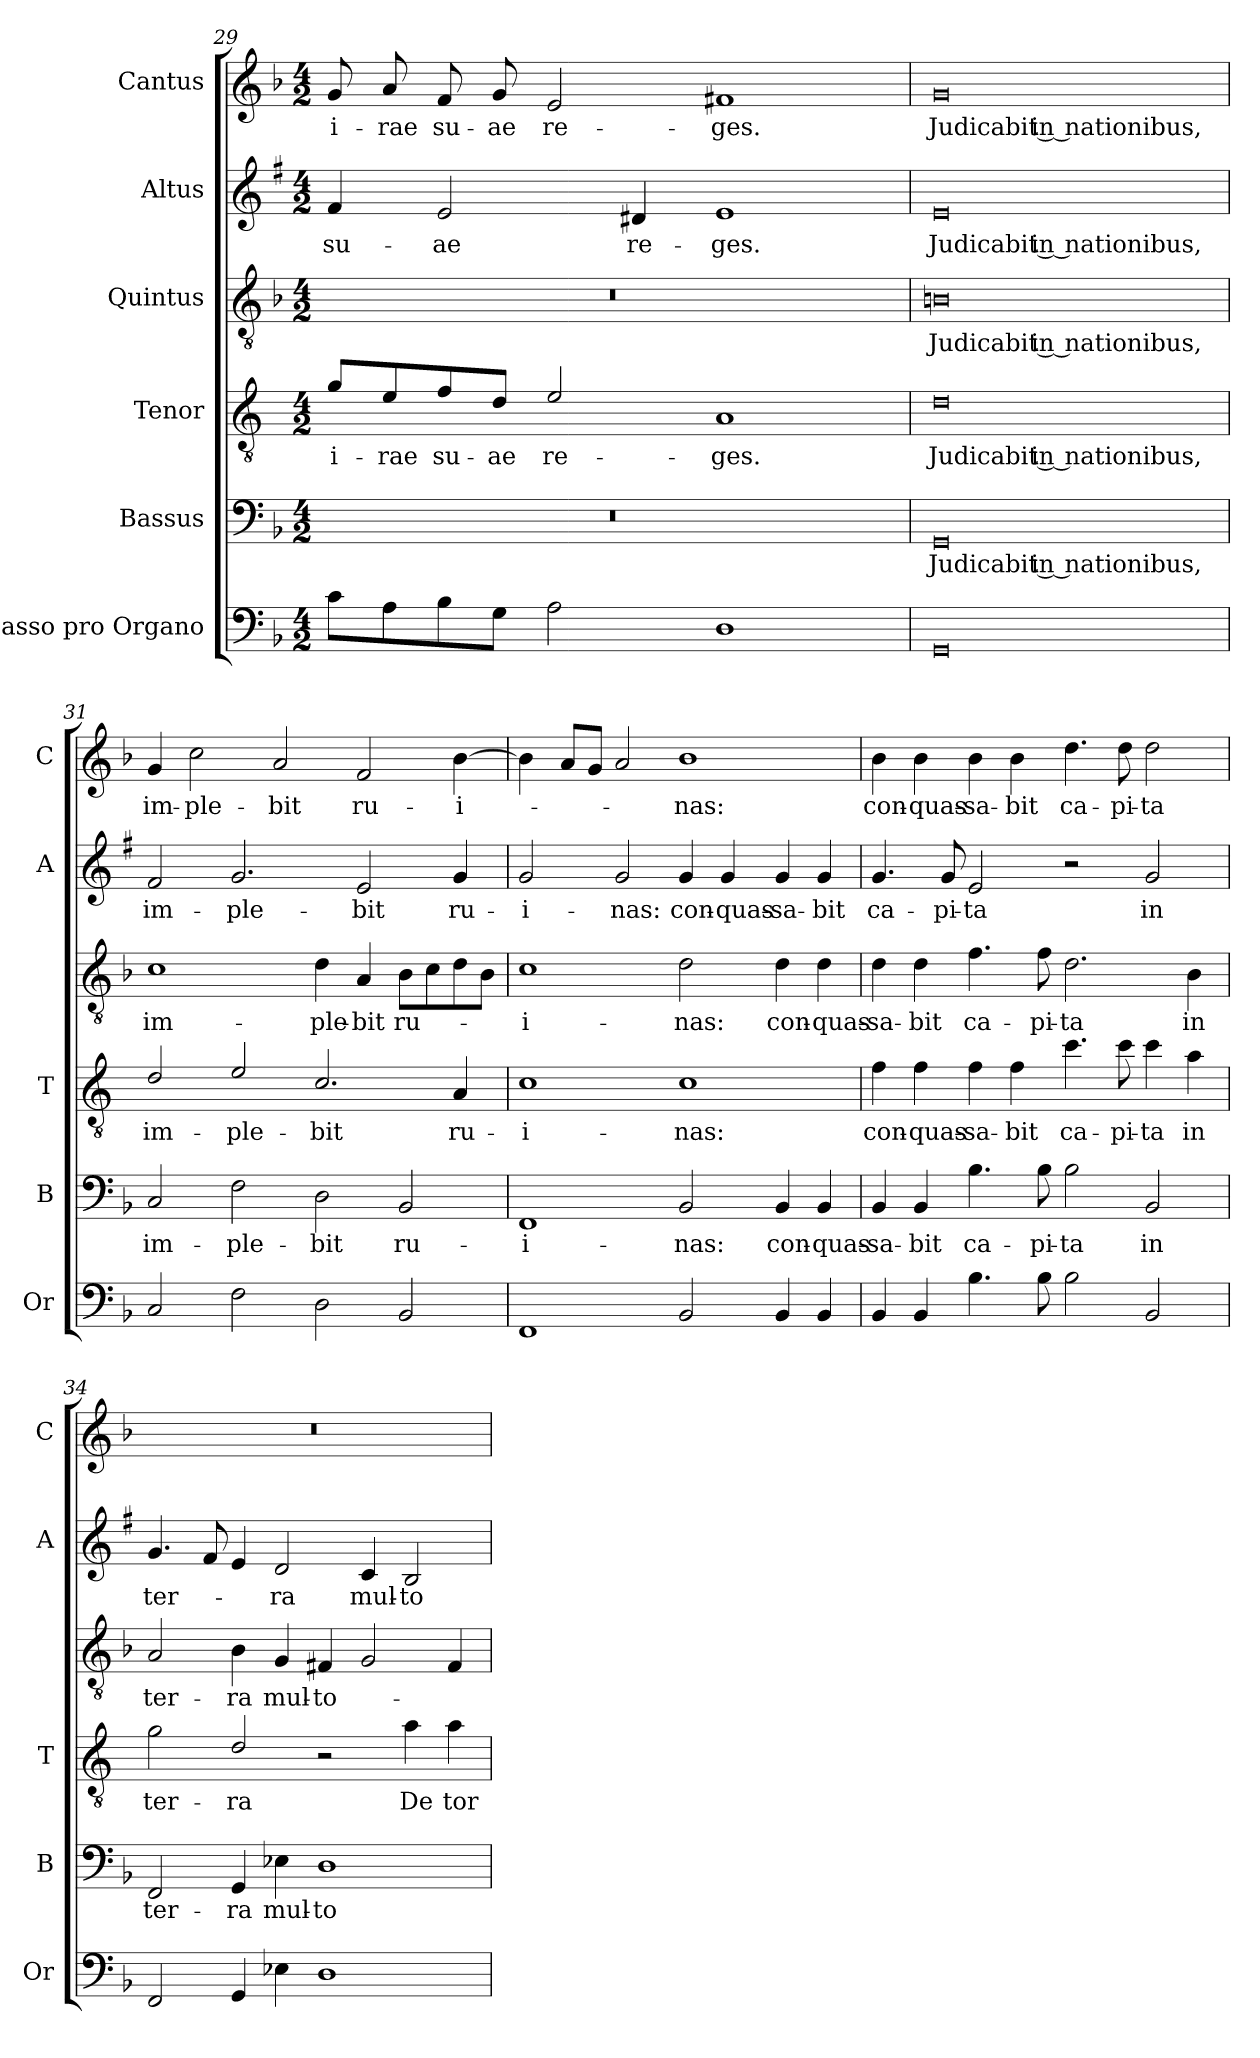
**kern	**kern	**text	**kern	**text	**kern	**text	**kern	**text	**kern	**text
*part6	*part5	*part5	*part4	*part4	*part3	*part3	*part2	*part2	*part1	*part1
*staff6	*staff5	*staff5	*staff4	*staff4	*staff3	*staff3	*staff2	*staff2	*staff1	*staff1
*I"Basso pro Organo	*I"Bassus	*	*I"Tenor	*	*I"Quintus	*	*I"Altus	*	*I"Cantus	*
*I'Or	*I'B	*	*I'T	*	*	*	*I'A	*	*I'C	*
*clefF4	*clefF4	*	*clefGv2	*	*clefGv2	*	*clefG2	*	*clefG2	*
*	*	*	*ITrd4c7	*	*	*	*ITrd1c2	*	*	*
*k[b-]	*k[b-]	*	*k[b-]	*	*k[b-]	*	*k[b-]	*	*k[b-]	*
*F:	*F:	*	*F:	*	*F:	*	*F:	*	*F:	*
*M4/2	*M4/2	*	*M4/2	*	*M4/2	*	*M4/2	*	*M4/2	*
=29	=29	=29	=29	=29	=29	=29	=29	=29	=29	=29
!	!	!	!	!LO:LY:b	!	!	!	!LO:LY:b	!	!LO:LY:b
8c\L	0r	.	8c/L	i-	0r	.	4e/	su-	8g/	i-
!	!	!	!	!LO:LY:b	!	!	!	!	!	!LO:LY:b
8A\	.	.	8A/	-rae	.	.	.	.	8a/	-rae
!	!	!	!	!LO:LY:b	!	!	!	!LO:LY:b	!	!LO:LY:b
8B-\	.	.	8B-/	su-	.	.	2d/	-ae	8f/	su-
!	!	!	!	!LO:LY:b	!	!	!	!	!	!LO:LY:b
8G\J	.	.	8G/J	-ae	.	.	.	.	8g/	-ae
!	!	!	!	!LO:LY:b	!	!	!	!	!	!LO:LY:b
2A\	.	.	2A/	re-	.	.	.	.	2e/	re-
!	!	!	!	!	!	!	!	!LO:LY:b	!	!
.	.	.	.	.	.	.	4c#X/	re-	.	.
!	!	!	!	!LO:LY:b	!	!	!	!LO:LY:b	!	!LO:LY:b
1D	.	.	1D	-ges.	.	.	1d	-ges.	1f#X	-ges.
=30	=30	=30	=30	=30	=30	=30	=30	=30	=30	=30
!	!	!LO:LY:b	!	!LO:LY:b	!	!LO:LY:b	!	!LO:LY:b	!	!LO:LY:b
0GG	0GG	Judicabit in nationibus,	0G	Judicabit in nationibus,	0Bn	Judicabit in nationibus,	0d	Judicabit in nationibus,	0g	Judicabit in nationibus,
=31	=31	=31	=31	=31	=31	=31	=31	=31	=31	=31
!	!	!LO:LY:b	!	!LO:LY:b	!	!LO:LY:b	!	!LO:LY:b	!	!LO:LY:b
2C/	2C/	im-	2G/	im-	1c	im-	2e/	im-	4g/	im-
!	!	!	!	!	!	!	!	!	!	!LO:LY:b
.	.	.	.	.	.	.	.	.	2cc\	-ple-
!	!	!LO:LY:b	!	!LO:LY:b	!	!	!	!LO:LY:b	!	!
2F\	2F\	-ple-	2A/	-ple-	.	.	2.f/	-ple-	.	.
!	!	!	!	!	!	!	!	!	!	!LO:LY:b
.	.	.	.	.	.	.	.	.	2a/	-bit
!	!	!LO:LY:b	!	!LO:LY:b	!	!LO:LY:b	!	!	!	!
2D\	2D\	-bit	2.F/	-bit	4d\	-ple-	.	.	.	.
!	!	!	!	!	!	!LO:LY:b	!	!LO:LY:b	!	!LO:LY:b
.	.	.	.	.	4A/	-bit	2d/	-bit	2f/	ru-
!	!	!LO:LY:b	!	!	!	!LO:LY:b	!	!	!	!
2BB-/	2BB-/	ru-	.	.	8B-\L	ru-	.	.	.	.
.	.	.	.	.	8c\	.	.	.	.	.
!	!	!	!	!LO:LY:b	!	!	!	!LO:LY:b	!	!LO:LY:b
.	.	.	4D/	ru-	8d\	.	4f/	ru-	[4b-\	-i-
.	.	.	.	.	8B-\J	.	.	.	.	.
!!LO:LB:g=z
=32	=32	=32	=32	=32	=32	=32	=32	=32	=32	=32
!	!	!LO:LY:b	!	!LO:LY:b	!	!LO:LY:b	!	!LO:LY:b	!	!
1FF	1FF	-i-	1F	-i-	1c	-i-	2f/	-i-	4b-\]	.
.	.	.	.	.	.	.	.	.	8a/L	.
.	.	.	.	.	.	.	.	.	8g/J	.
!	!	!	!	!	!	!	!	!LO:LY:b	!	!
.	.	.	.	.	.	.	2f/	-nas:	2a/	.
!	!	!LO:LY:b	!	!LO:LY:b	!	!LO:LY:b	!	!LO:LY:b	!	!LO:LY:b
2BB-/	2BB-/	-nas:	1F	-nas:	2d\	-nas:	4f/	con-	1b-	-nas:
!	!	!	!	!	!	!	!	!LO:LY:b	!	!
.	.	.	.	.	.	.	4f/	-quas-	.	.
!	!	!LO:LY:b	!	!	!	!LO:LY:b	!	!LO:LY:b	!	!
4BB-/	4BB-/	con-	.	.	4d\	con-	4f/	-sa-	.	.
!	!	!LO:LY:b	!	!	!	!LO:LY:b	!	!LO:LY:b	!	!
4BB-/	4BB-/	-quas-	.	.	4d\	-quas-	4f/	-bit	.	.
=33	=33	=33	=33	=33	=33	=33	=33	=33	=33	=33
!	!	!LO:LY:b	!	!LO:LY:b	!	!LO:LY:b	!	!LO:LY:b	!	!LO:LY:b
4BB-/	4BB-/	-sa-	4B-\	con-	4d\	-sa-	4.f/	ca-	4b-\	con-
!	!	!LO:LY:b	!	!LO:LY:b	!	!LO:LY:b	!	!	!	!LO:LY:b
4BB-/	4BB-/	-bit	4B-\	-quas-	4d\	-bit	.	.	4b-\	-quas-
!	!	!	!	!	!	!	!	!LO:LY:b	!	!
.	.	.	.	.	.	.	8f/	-pi-	.	.
!	!	!LO:LY:b	!	!LO:LY:b	!	!LO:LY:b	!	!LO:LY:b	!	!LO:LY:b
4.B-\	4.B-\	ca-	4B-\	-sa-	4.f\	ca-	2d/	-ta	4b-\	-sa-
!	!	!	!	!LO:LY:b	!	!	!	!	!	!LO:LY:b
.	.	.	4B-\	-bit	.	.	.	.	4b-\	-bit
!	!	!LO:LY:b	!	!	!	!LO:LY:b	!	!	!	!
8B-\	8B-\	-pi-	.	.	8f\	-pi-	.	.	.	.
!	!	!LO:LY:b	!	!LO:LY:b	!	!LO:LY:b	!	!	!	!LO:LY:b
2B-\	2B-\	-ta	4.f\	ca-	2.d\	-ta	2r	.	4.dd\	ca-
!	!	!	!	!LO:LY:b	!	!	!	!	!	!LO:LY:b
.	.	.	8f\	-pi-	.	.	.	.	8dd\	-pi-
!	!	!LO:LY:b	!	!LO:LY:b	!	!	!	!LO:LY:b	!	!LO:LY:b
2BB-/	2BB-/	in	4f\	-ta	.	.	2f/	in	2dd\	-ta
!	!	!	!	!LO:LY:b	!	!LO:LY:b	!	!	!	!
.	.	.	4d\	in	4B-\	in	.	.	.	.
=34	=34	=34	=34	=34	=34	=34	=34	=34	=34	=34
!	!	!LO:LY:b	!	!LO:LY:b	!	!LO:LY:b	!	!LO:LY:b	!	!
2FF/	2FF/	ter-	2c\	ter-	2A/	ter-	4.f/	ter-	0r	.
.	.	.	.	.	.	.	8e/	.	.	.
!	!	!LO:LY:b	!	!LO:LY:b	!	!LO:LY:b	!	!	!	!
4GG/	4GG/	-ra	2G/	-ra	4B-\	-ra	4d/	.	.	.
!	!	!LO:LY:b	!	!	!	!LO:LY:b	!	!LO:LY:b	!	!
4E-X\	4E-X\	mul-	.	.	4G/	mul-	2c/	-ra	.	.
!	!	!LO:LY:b	!	!	!	!LO:LY:b	!	!	!	!
1D	1D	-to-	2r	.	4F#X/	-to-	.	.	.	.
!	!	!	!	!	!	!	!	!LO:LY:b	!	!
.	.	.	.	.	2G/	.	4B-/	mul-	.	.
!	!	!	!	!LO:LY:b	!	!	!	!LO:LY:b	!	!
.	.	.	4d\	De	.	.	2A/	-to-	.	.
!	!	!	!	!LO:LY:b	!	!	!	!	!	!
.	.	.	4d\	tor-	4F#/	.	.	.	.	.
=	=	=	=	=	=	=	=	=	=	=
*-	*-	*-	*-	*-	*-	*-	*-	*-	*-	*-
